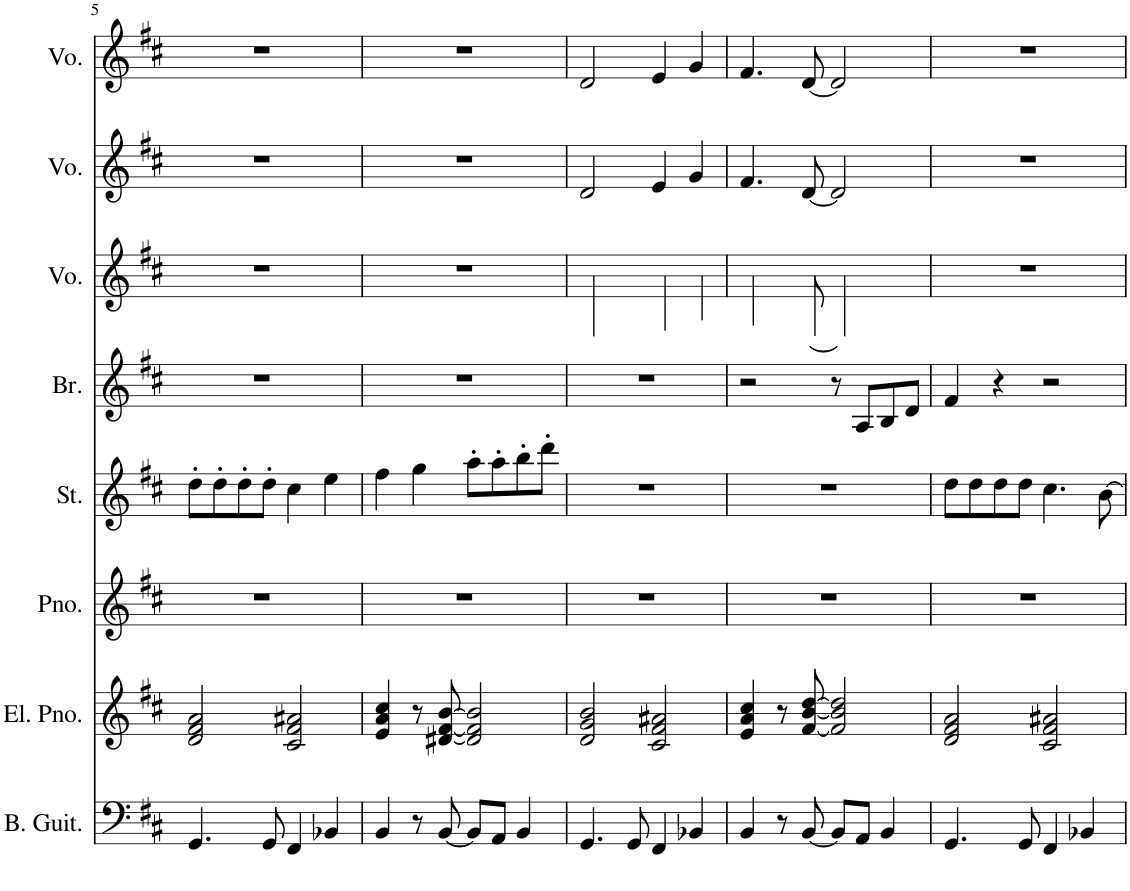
**kern	**kern	**kern	**kern	**kern	**kern	**kern	**kern
*part8	*part7	*part6	*part5	*part4	*part3	*part2	*part1
*staff8	*staff7	*staff6	*staff5	*staff4	*staff3	*staff2	*staff1
*I"ベース	*I"エレクトリックピアノ	*I"ピアノ	*I"ストリングス	*I"金管楽器	*I"ボーカル	*I"ボーカル	*I"ボーカル
!!LO:PB:g=z
*clefF4	*clefG2	*clefG2	*clefG2	*clefG2	*clefG2	*clefG2	*clefG2
*Trd7c12	*	*	*	*	*Trd5c9	*Trd5c9	*Trd5c9
*k[f#c#]	*k[f#c#]	*k[f#c#]	*k[f#c#]	*k[f#c#]	*k[f#c#]	*k[f#c#]	*k[f#c#]
*M4/4	*M4/4	*M4/4	*M4/4	*M4/4	*M4/4	*M4/4	*M4/4
=5	=5	=5	=5	=5	=5	=5	=5
4.GG/	2d/ 2f#/ 2a/	1r	8dd'\L	1r	1r	1r	1r
.	.	.	8dd'\	.	.	.	.
.	.	.	8dd'\	.	.	.	.
8GG/	.	.	8dd'\J	.	.	.	.
4FF#/	2c#/ 2f#/ 2a#X/	.	4cc#\	.	.	.	.
4BB-X/	.	.	4ee\	.	.	.	.
=6	=6	=6	=6	=6	=6	=6	=6
4BB/	4e/ 4a/ 4cc#/	1r	4ff#\	1r	1r	1r	1r
8r	8r	.	4gg\	.	.	.	.
[8BB/	[8d#X/ [8f#/ [8b/	.	.	.	.	.	.
8BB/L]	2d#/] 2f#/] 2b/]	.	8aa'\L	.	.	.	.
8AA/J	.	.	8aa'\	.	.	.	.
4BB/	.	.	8bb'\	.	.	.	.
.	.	.	8ddd'\J	.	.	.	.
=7	=7	=7	=7	=7	=7	=7	=7
4.GG/	2d/ 2g/ 2b/	1r	1r	1r	2D/	2d/	2d/
8GG/	.	.	.	.	.	.	.
4FF#/	2c#/ 2f#/ 2a#X/	.	.	.	4E/	4e/	4e/
4BB-X/	.	.	.	.	4G/	4g/	4g/
=8	=8	=8	=8	=8	=8	=8	=8
4BB/	4e/ 4a/ 4cc#/	1r	1r	2r	4.F#/	4.f#/	4.f#/
8r	8r	.	.	.	.	.	.
[8BB/	[8f#/ [8b/ [8dd/	.	.	.	[8D/	[8d/	[8d/
8BB/L]	2f#/] 2b/] 2dd/]	.	.	8r	2D/]	2d/]	2d/]
8AA/J	.	.	.	8A/L	.	.	.
4BB/	.	.	.	8B/	.	.	.
.	.	.	.	8d/J	.	.	.
=9	=9	=9	=9	=9	=9	=9	=9
4.GG/	2d/ 2f#/ 2a/	1r	8dd\L	4f#/	1r	1r	1r
.	.	.	8dd\	.	.	.	.
.	.	.	8dd\	4r	.	.	.
8GG/	.	.	8dd\J	.	.	.	.
4FF#/	2c#/ 2f#/ 2a#X/	.	4.cc#\	2r	.	.	.
4BB-X/	.	.	.	.	.	.	.
.	.	.	[8b\	.	.	.	.
=	=	=	=	=	=	=	=
*-	*-	*-	*-	*-	*-	*-	*-
